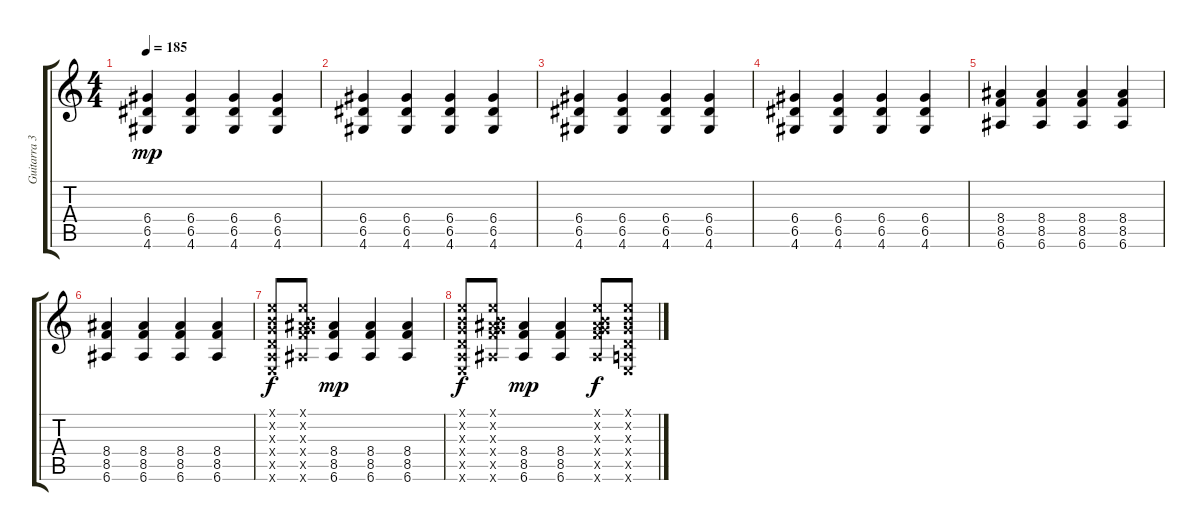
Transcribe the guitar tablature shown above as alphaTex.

\track ("Guitarra 3 " "Guitarra 3") {instrument acousticguitarnylon}
\staff {score tabs}
\tuning (E4 B3 G3 D3 A2 E2) {hide}
\ts (4 4)
\tempo 185
\clef g2
\ks c
(6.4 6.5 4.6).4{dy mp} (6.4 6.5 4.6).4 (6.4 6.5 4.6).4 (6.4 6.5 4.6).4 |
(6.4 6.5 4.6).4 (6.4 6.5 4.6).4 (6.4 6.5 4.6).4 (6.4 6.5 4.6).4 |
(6.4 6.5 4.6).4 (6.4 6.5 4.6).4 (6.4 6.5 4.6).4 (6.4 6.5 4.6).4 |
(6.4 6.5 4.6).4 (6.4 6.5 4.6).4 (6.4 6.5 4.6).4 (6.4 6.5 4.6).4 |
(8.4 8.5 6.6).4 (8.4 8.5 6.6).4 (8.4 8.5 6.6).4 (8.4 8.5 6.6).4 |
(8.4 8.5 6.6).4 (8.4 8.5 6.6).4 (8.4 8.5 6.6).4 (8.4 8.5 6.6).4 |
(0.1{x} 0.2{x} 0.3{x} 0.4{x} 0.5{x} 0.6{x}).8{dy f} (0.1{x} 0.2{x} 0.3{x} 8.4{x} 8.5{x} 6.6{x}).8 (8.4 8.5 6.6).4{dy mp} (8.4 8.5 6.6).4 (8.4 8.5 6.6).4 |
(0.1{x} 0.2{x} 0.3{x} 0.4{x} 0.5{x} 0.6{x}).8{dy f} (0.1{x} 0.2{x} 0.3{x} 8.4{x} 8.5{x} 6.6{x}).8 (8.4 8.5 6.6).4{dy mp} (8.4 8.5 6.6).4 (0.1{x} 0.2{x} 0.3{x} 8.4{x} 8.5{x} 6.6{x}).8{dy f} (0.1{x} 0.2{x} 0.3{x} 0.4{x} 0.5{x} 0.6{x}).8
